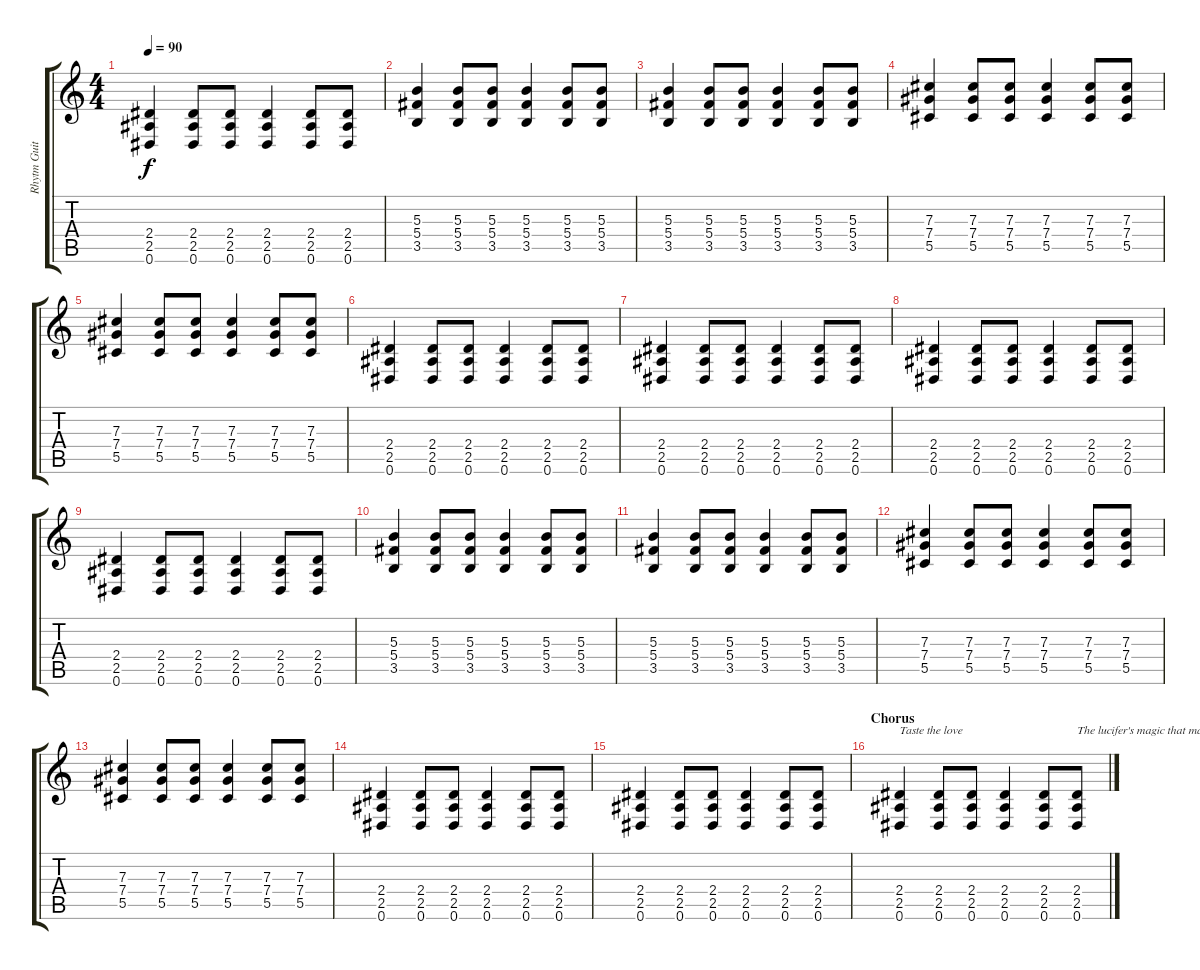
\track ("Rhytm Guitar" "Rhytm Guit") {instrument distortionguitar}
\staff {score tabs}
\tuning (Eb4 Bb3 Gb3 Db3 Ab2 Eb2) {hide}
\ts (4 4)
\tempo 90
\clef g2
\ks c
(2.4 2.5 0.6).4{dy f} (2.4 2.5 0.6).8 (2.4 2.5 0.6).8 (2.4 2.5 0.6).4 (2.4 2.5 0.6).8 (2.4 2.5 0.6).8 |
(5.3 5.4 3.5).4 (5.3 5.4 3.5).8 (5.3 5.4 3.5).8 (5.3 5.4 3.5).4 (5.3 5.4 3.5).8 (5.3 5.4 3.5).8 |
(5.3 5.4 3.5).4 (5.3 5.4 3.5).8 (5.3 5.4 3.5).8 (5.3 5.4 3.5).4 (5.3 5.4 3.5).8 (5.3 5.4 3.5).8 |
(7.3 7.4 5.5).4 (7.3 7.4 5.5).8 (7.3 7.4 5.5).8 (7.3 7.4 5.5).4 (7.3 7.4 5.5).8 (7.3 7.4 5.5).8 |
(7.3 7.4 5.5).4 (7.3 7.4 5.5).8 (7.3 7.4 5.5).8 (7.3 7.4 5.5).4 (7.3 7.4 5.5).8 (7.3 7.4 5.5).8 |
(2.4 2.5 0.6).4 (2.4 2.5 0.6).8 (2.4 2.5 0.6).8 (2.4 2.5 0.6).4 (2.4 2.5 0.6).8 (2.4 2.5 0.6).8 |
(2.4 2.5 0.6).4 (2.4 2.5 0.6).8 (2.4 2.5 0.6).8 (2.4 2.5 0.6).4 (2.4 2.5 0.6).8 (2.4 2.5 0.6).8 |
(2.4 2.5 0.6).4 (2.4 2.5 0.6).8 (2.4 2.5 0.6).8 (2.4 2.5 0.6).4 (2.4 2.5 0.6).8 (2.4 2.5 0.6).8 |
(2.4 2.5 0.6).4 (2.4 2.5 0.6).8 (2.4 2.5 0.6).8 (2.4 2.5 0.6).4 (2.4 2.5 0.6).8 (2.4 2.5 0.6).8 |
(5.3 5.4 3.5).4 (5.3 5.4 3.5).8 (5.3 5.4 3.5).8 (5.3 5.4 3.5).4 (5.3 5.4 3.5).8 (5.3 5.4 3.5).8 |
(5.3 5.4 3.5).4 (5.3 5.4 3.5).8 (5.3 5.4 3.5).8 (5.3 5.4 3.5).4 (5.3 5.4 3.5).8 (5.3 5.4 3.5).8 |
(7.3 7.4 5.5).4 (7.3 7.4 5.5).8 (7.3 7.4 5.5).8 (7.3 7.4 5.5).4 (7.3 7.4 5.5).8 (7.3 7.4 5.5).8 |
(7.3 7.4 5.5).4 (7.3 7.4 5.5).8 (7.3 7.4 5.5).8 (7.3 7.4 5.5).4 (7.3 7.4 5.5).8 (7.3 7.4 5.5).8 |
(2.4 2.5 0.6).4 (2.4 2.5 0.6).8 (2.4 2.5 0.6).8 (2.4 2.5 0.6).4 (2.4 2.5 0.6).8 (2.4 2.5 0.6).8 |
(2.4 2.5 0.6).4 (2.4 2.5 0.6).8 (2.4 2.5 0.6).8 (2.4 2.5 0.6).4 (2.4 2.5 0.6).8 (2.4 2.5 0.6).8 |
\section ("" "Chorus")
(2.4 2.5 0.6).4{txt "Taste the love"} (2.4 2.5 0.6).8 (2.4 2.5 0.6).8 (2.4 2.5 0.6).4 (2.4 2.5 0.6).8 (2.4 2.5 0.6).8{txt "The lucifer's magic that makes you numb"}
